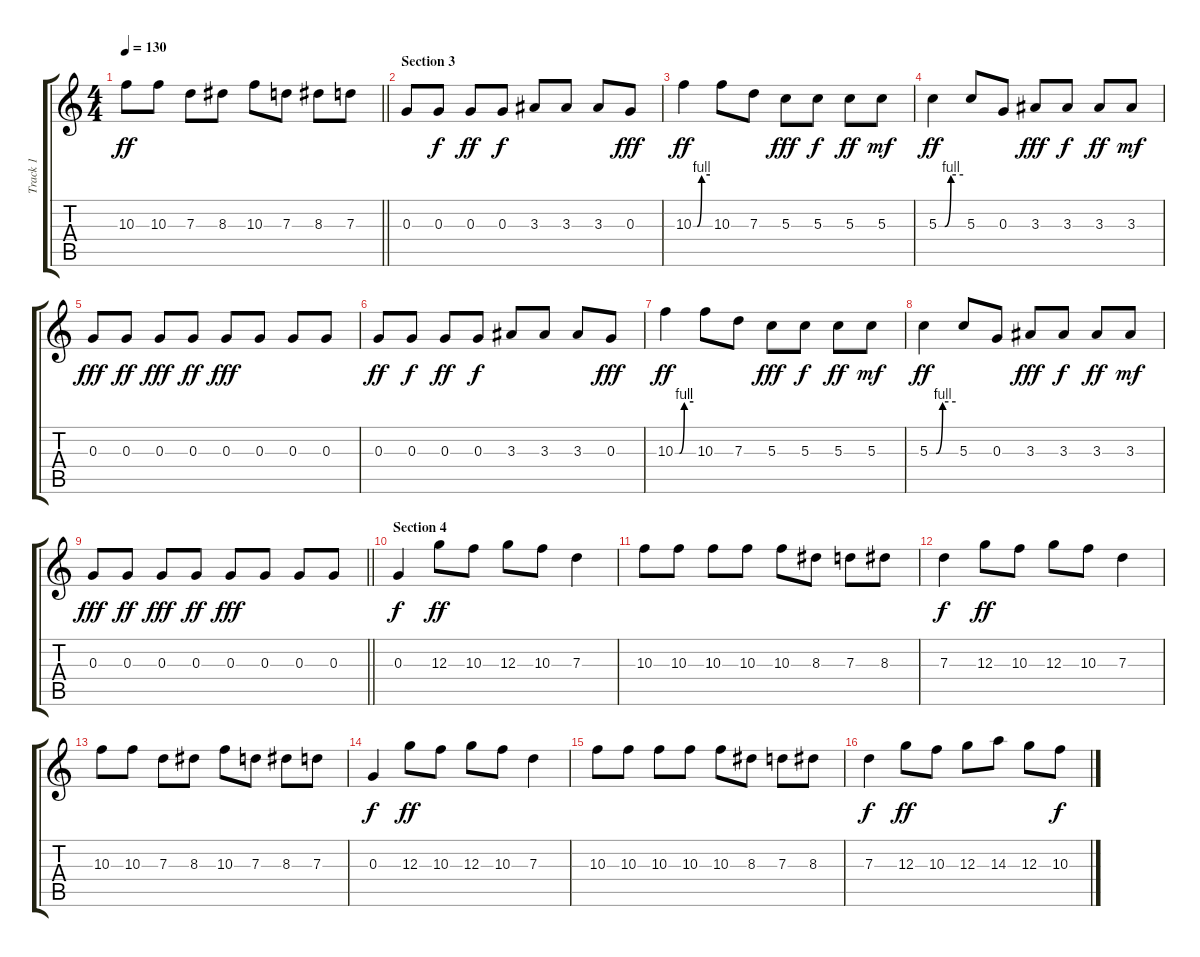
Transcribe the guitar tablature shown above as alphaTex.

\track ("Track 1" "Track 1") {instrument distortionguitar}
\staff {score tabs}
\tuning (E4 B3 G3 D3 A2 E2) {hide}
\ts (4 4)
\tempo 130
\clef g2
\barLineRight lightlight
\ks c
10.3.8{dy ff} 10.3.8 7.3.8 8.3.8 10.3.8 7.3.8 8.3.8 7.3.8 |
\section ("" "Section 3")
0.3.8{volume 14} 0.3.8{dy f} 0.3.8{dy ff} 0.3.8{dy f} 3.3.8 3.3.8 3.3.8 0.3.8{dy fff} |
10.3{be (custom 0 0 14 0 30 4 60 4)}.4{dy ff} 10.3.8 7.3.8 5.3.8{dy fff} 5.3.8{dy f} 5.3.8{dy ff} 5.3.8{dy mf} |
5.3{be (custom 0 0 15 0 30 4 60 4)}.4{dy ff} 5.3.8 0.3.8 3.3.8{dy fff} 3.3.8{dy f} 3.3.8{dy ff} 3.3.8{dy mf} |
0.3.8{dy fff} 0.3.8{dy ff} 0.3.8{dy fff} 0.3.8{dy ff} 0.3.8{dy fff} 0.3.8 0.3.8 0.3.8 |
0.3.8{dy ff volume 14} 0.3.8{dy f} 0.3.8{dy ff} 0.3.8{dy f} 3.3.8 3.3.8 3.3.8 0.3.8{dy fff} |
10.3{be (custom 0 0 14 0 30 4 60 4)}.4{dy ff} 10.3.8 7.3.8 5.3.8{dy fff} 5.3.8{dy f} 5.3.8{dy ff} 5.3.8{dy mf} |
5.3{be (custom 0 0 15 0 30 4 60 4)}.4{dy ff} 5.3.8 0.3.8 3.3.8{dy fff} 3.3.8{dy f} 3.3.8{dy ff} 3.3.8{dy mf} |
\barLineRight lightlight
0.3.8{dy fff} 0.3.8{dy ff} 0.3.8{dy fff} 0.3.8{dy ff} 0.3.8{dy fff} 0.3.8 0.3.8 0.3.8 |
\section ("" "Section 4")
0.3.4{dy f} 12.3.8{dy ff} 10.3.8 12.3.8 10.3.8 7.3.4 |
10.3.8 10.3.8 10.3.8 10.3.8 10.3.8 8.3.8 7.3.8 8.3.8 |
7.3.4{dy f} 12.3.8{dy ff} 10.3.8 12.3.8 10.3.8 7.3.4 |
10.3.8 10.3.8 7.3.8 8.3.8 10.3.8 7.3.8 8.3.8 7.3.8 |
0.3.4{dy f} 12.3.8{dy ff} 10.3.8 12.3.8 10.3.8 7.3.4 |
10.3.8 10.3.8 10.3.8 10.3.8 10.3.8 8.3.8 7.3.8 8.3.8 |
7.3.4{dy f} 12.3.8{dy ff} 10.3.8 12.3.8 14.3.8 12.3.8 10.3.8{dy f}
